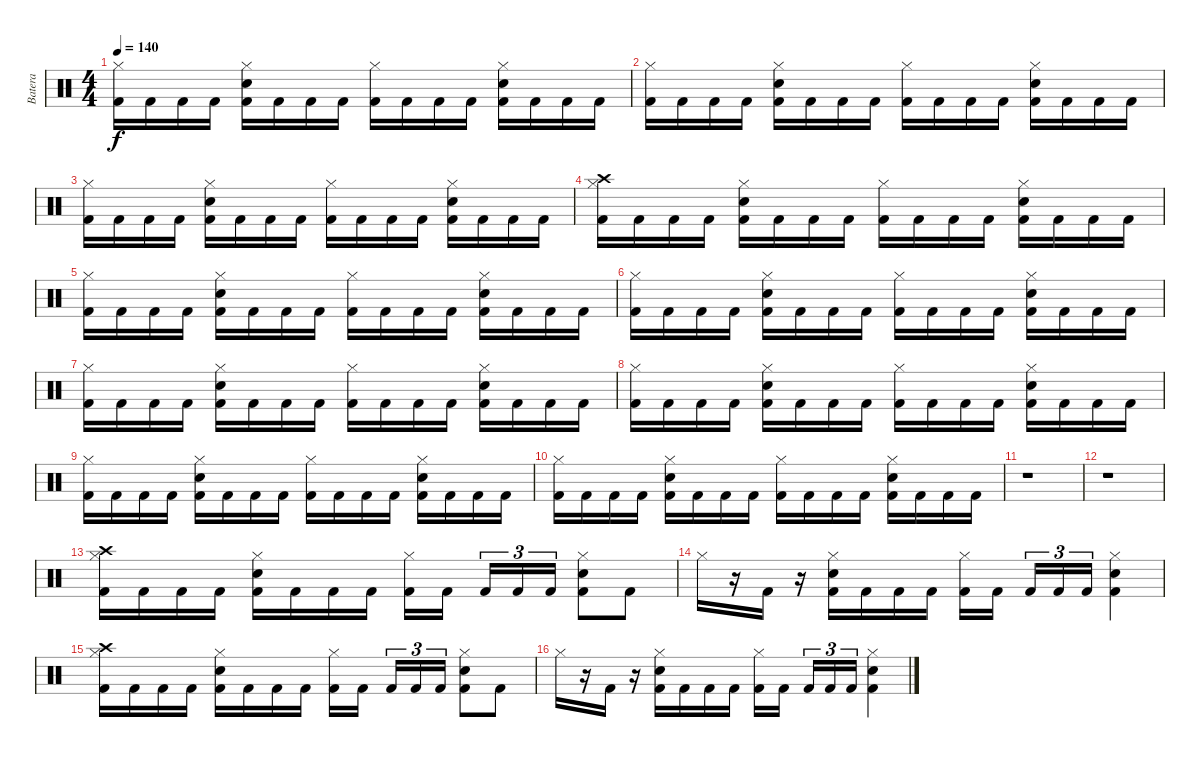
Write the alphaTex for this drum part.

\track ("Batera" "Batera") {instrument percussion}
\staff {score}
\articulation defaults
\ts (4 4)
\tempo 140
\clef neutral
\ks c
("Hi-Hat (closed)" "Kick (hit) 2").16{dy f} "Kick (hit) 2".16 "Kick (hit) 2".16 "Kick (hit) 2".16 ("Hi-Hat (closed)" "Electric Snare (hit)" "Kick (hit) 2").16 "Kick (hit) 2".16 "Kick (hit) 2".16 "Kick (hit) 2".16 ("Hi-Hat (closed)" "Kick (hit) 2").16 "Kick (hit) 2".16 "Kick (hit) 2".16 "Kick (hit) 2".16 ("Hi-Hat (closed)" "Electric Snare (hit)" "Kick (hit) 2").16 "Kick (hit) 2".16 "Kick (hit) 2".16 "Kick (hit) 2".16 |
("Hi-Hat (closed)" "Kick (hit) 2").16 "Kick (hit) 2".16 "Kick (hit) 2".16 "Kick (hit) 2".16 ("Hi-Hat (closed)" "Electric Snare (hit)" "Kick (hit) 2").16 "Kick (hit) 2".16 "Kick (hit) 2".16 "Kick (hit) 2".16 ("Hi-Hat (closed)" "Kick (hit) 2").16 "Kick (hit) 2".16 "Kick (hit) 2".16 "Kick (hit) 2".16 ("Hi-Hat (closed)" "Electric Snare (hit)" "Kick (hit) 2").16 "Kick (hit) 2".16 "Kick (hit) 2".16 "Kick (hit) 2".16 |
("Hi-Hat (closed)" "Kick (hit) 2").16 "Kick (hit) 2".16 "Kick (hit) 2".16 "Kick (hit) 2".16 ("Hi-Hat (closed)" "Electric Snare (hit)" "Kick (hit) 2").16 "Kick (hit) 2".16 "Kick (hit) 2".16 "Kick (hit) 2".16 ("Hi-Hat (closed)" "Kick (hit) 2").16 "Kick (hit) 2".16 "Kick (hit) 2".16 "Kick (hit) 2".16 ("Hi-Hat (closed)" "Electric Snare (hit)" "Kick (hit) 2").16 "Kick (hit) 2".16 "Kick (hit) 2".16 "Kick (hit) 2".16 |
("Crash high (hit)" "Hi-Hat (closed)" "Kick (hit) 2").16 "Kick (hit) 2".16 "Kick (hit) 2".16 "Kick (hit) 2".16 ("Hi-Hat (closed)" "Electric Snare (hit)" "Kick (hit) 2").16 "Kick (hit) 2".16 "Kick (hit) 2".16 "Kick (hit) 2".16 ("Hi-Hat (closed)" "Kick (hit) 2").16 "Kick (hit) 2".16 "Kick (hit) 2".16 "Kick (hit) 2".16 ("Hi-Hat (closed)" "Electric Snare (hit)" "Kick (hit) 2").16 "Kick (hit) 2".16 "Kick (hit) 2".16 "Kick (hit) 2".16 |
("Hi-Hat (closed)" "Kick (hit) 2").16 "Kick (hit) 2".16 "Kick (hit) 2".16 "Kick (hit) 2".16 ("Hi-Hat (closed)" "Electric Snare (hit)" "Kick (hit) 2").16 "Kick (hit) 2".16 "Kick (hit) 2".16 "Kick (hit) 2".16 ("Hi-Hat (closed)" "Kick (hit) 2").16 "Kick (hit) 2".16 "Kick (hit) 2".16 "Kick (hit) 2".16 ("Hi-Hat (closed)" "Electric Snare (hit)" "Kick (hit) 2").16 "Kick (hit) 2".16 "Kick (hit) 2".16 "Kick (hit) 2".16 |
("Hi-Hat (closed)" "Kick (hit) 2").16 "Kick (hit) 2".16 "Kick (hit) 2".16 "Kick (hit) 2".16 ("Hi-Hat (closed)" "Electric Snare (hit)" "Kick (hit) 2").16 "Kick (hit) 2".16 "Kick (hit) 2".16 "Kick (hit) 2".16 ("Hi-Hat (closed)" "Kick (hit) 2").16 "Kick (hit) 2".16 "Kick (hit) 2".16 "Kick (hit) 2".16 ("Hi-Hat (closed)" "Electric Snare (hit)" "Kick (hit) 2").16 "Kick (hit) 2".16 "Kick (hit) 2".16 "Kick (hit) 2".16 |
("Hi-Hat (closed)" "Kick (hit) 2").16 "Kick (hit) 2".16 "Kick (hit) 2".16 "Kick (hit) 2".16 ("Hi-Hat (closed)" "Electric Snare (hit)" "Kick (hit) 2").16 "Kick (hit) 2".16 "Kick (hit) 2".16 "Kick (hit) 2".16 ("Hi-Hat (closed)" "Kick (hit) 2").16 "Kick (hit) 2".16 "Kick (hit) 2".16 "Kick (hit) 2".16 ("Hi-Hat (closed)" "Electric Snare (hit)" "Kick (hit) 2").16 "Kick (hit) 2".16 "Kick (hit) 2".16 "Kick (hit) 2".16 |
("Hi-Hat (closed)" "Kick (hit) 2").16 "Kick (hit) 2".16 "Kick (hit) 2".16 "Kick (hit) 2".16 ("Hi-Hat (closed)" "Electric Snare (hit)" "Kick (hit) 2").16 "Kick (hit) 2".16 "Kick (hit) 2".16 "Kick (hit) 2".16 ("Hi-Hat (closed)" "Kick (hit) 2").16 "Kick (hit) 2".16 "Kick (hit) 2".16 "Kick (hit) 2".16 ("Hi-Hat (closed)" "Electric Snare (hit)" "Kick (hit) 2").16 "Kick (hit) 2".16 "Kick (hit) 2".16 "Kick (hit) 2".16 |
("Hi-Hat (closed)" "Kick (hit) 2").16 "Kick (hit) 2".16 "Kick (hit) 2".16 "Kick (hit) 2".16 ("Hi-Hat (closed)" "Electric Snare (hit)" "Kick (hit) 2").16 "Kick (hit) 2".16 "Kick (hit) 2".16 "Kick (hit) 2".16 ("Hi-Hat (closed)" "Kick (hit) 2").16 "Kick (hit) 2".16 "Kick (hit) 2".16 "Kick (hit) 2".16 ("Hi-Hat (closed)" "Electric Snare (hit)" "Kick (hit) 2").16 "Kick (hit) 2".16 "Kick (hit) 2".16 "Kick (hit) 2".16 |
("Hi-Hat (closed)" "Kick (hit) 2").16 "Kick (hit) 2".16 "Kick (hit) 2".16 "Kick (hit) 2".16 ("Hi-Hat (closed)" "Electric Snare (hit)" "Kick (hit) 2").16 "Kick (hit) 2".16 "Kick (hit) 2".16 "Kick (hit) 2".16 ("Hi-Hat (closed)" "Kick (hit) 2").16 "Kick (hit) 2".16 "Kick (hit) 2".16 "Kick (hit) 2".16 ("Hi-Hat (closed)" "Electric Snare (hit)" "Kick (hit) 2").16 "Kick (hit) 2".16 "Kick (hit) 2".16 "Kick (hit) 2".16 |
r.1 |
r.1 |
("Hi-Hat (closed)" "Crash high (hit)" "Kick (hit) 2").16 "Kick (hit) 2".16 "Kick (hit) 2".16 "Kick (hit) 2".16 ("Hi-Hat (closed)" "Electric Snare (hit)" "Kick (hit) 2").16 "Kick (hit) 2".16 "Kick (hit) 2".16 "Kick (hit) 2".16 ("Hi-Hat (closed)" "Kick (hit) 2").16 "Kick (hit) 2".16 "Kick (hit) 2".16{tu (3 2)} "Kick (hit) 2".16{tu (3 2)} "Kick (hit) 2".16{tu (3 2)} ("Hi-Hat (closed)" "Electric Snare (hit)" "Kick (hit) 2").8 "Kick (hit) 2".8 |
"Hi-Hat (closed)".16 r.16 "Kick (hit) 2".16 r.16 ("Hi-Hat (closed)" "Electric Snare (hit)" "Kick (hit) 2").16 "Kick (hit) 2".16 "Kick (hit) 2".16 "Kick (hit) 2".16 ("Hi-Hat (closed)" "Kick (hit) 2").16 "Kick (hit) 2".16 "Kick (hit) 2".16{tu (3 2)} "Kick (hit) 2".16{tu (3 2)} "Kick (hit) 2".16{tu (3 2)} ("Hi-Hat (closed)" "Electric Snare (hit)" "Kick (hit) 2").4 |
("Hi-Hat (closed)" "Crash high (hit)" "Kick (hit) 2").16 "Kick (hit) 2".16 "Kick (hit) 2".16 "Kick (hit) 2".16 ("Hi-Hat (closed)" "Electric Snare (hit)" "Kick (hit) 2").16 "Kick (hit) 2".16 "Kick (hit) 2".16 "Kick (hit) 2".16 ("Hi-Hat (closed)" "Kick (hit) 2").16 "Kick (hit) 2".16 "Kick (hit) 2".16{tu (3 2)} "Kick (hit) 2".16{tu (3 2)} "Kick (hit) 2".16{tu (3 2)} ("Hi-Hat (closed)" "Electric Snare (hit)" "Kick (hit) 2").8 "Kick (hit) 2".8 |
"Hi-Hat (closed)".16 r.16 "Kick (hit) 2".16 r.16 ("Hi-Hat (closed)" "Electric Snare (hit)" "Kick (hit) 2").16 "Kick (hit) 2".16 "Kick (hit) 2".16 "Kick (hit) 2".16 ("Hi-Hat (closed)" "Kick (hit) 2").16 "Kick (hit) 2".16 "Kick (hit) 2".16{tu (3 2)} "Kick (hit) 2".16{tu (3 2)} "Kick (hit) 2".16{tu (3 2)} ("Hi-Hat (closed)" "Electric Snare (hit)" "Kick (hit) 2").4
